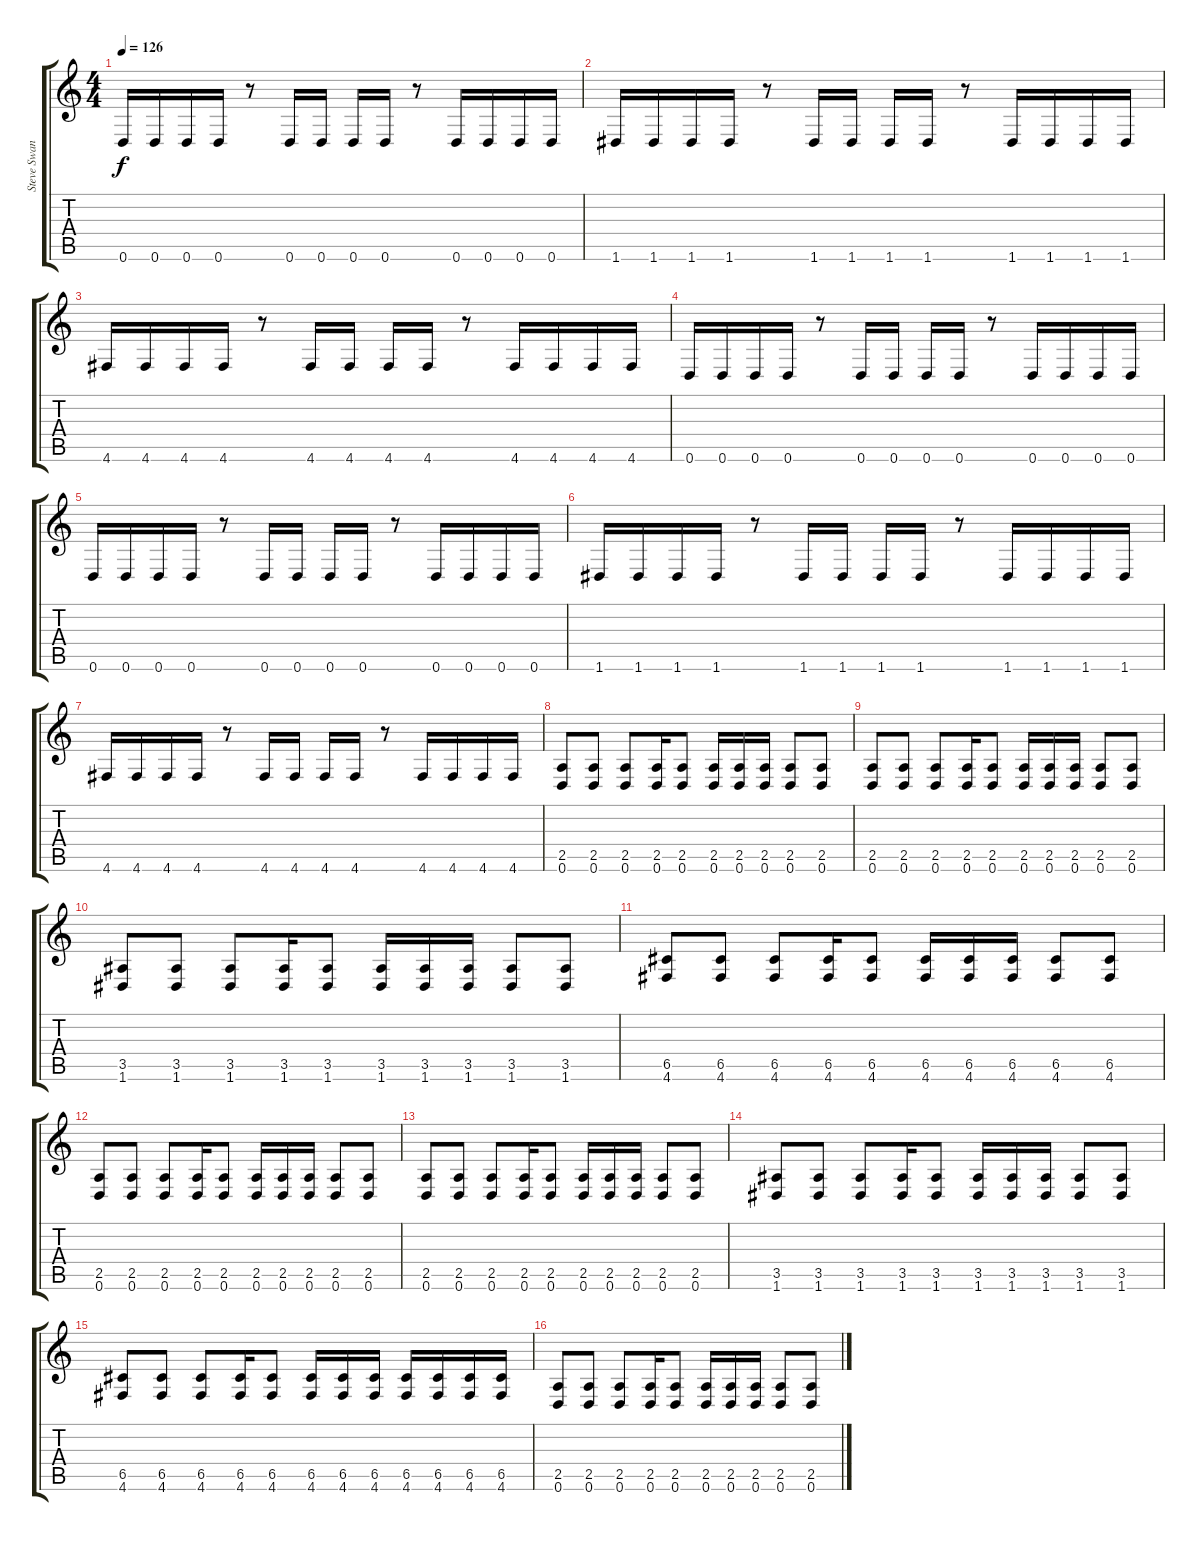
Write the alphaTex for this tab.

\track ("Steve Swanson (Rythm Guitar)" "Steve Swan") {instrument distortionguitar}
\staff {score tabs}
\tuning (D4 A3 F3 C3 G2 D2) {hide}
\ts (4 4)
\tempo 126
\clef g2
\ks c
0.6.16{dy f} 0.6.16 0.6.16 0.6.16 r.8 0.6.16 0.6.16 0.6.16 0.6.16 r.8 0.6.16 0.6.16 0.6.16 0.6.16 |
1.6.16 1.6.16 1.6.16 1.6.16 r.8 1.6.16 1.6.16 1.6.16 1.6.16 r.8 1.6.16 1.6.16 1.6.16 1.6.16 |
4.6.16 4.6.16 4.6.16 4.6.16 r.8 4.6.16 4.6.16 4.6.16 4.6.16 r.8 4.6.16 4.6.16 4.6.16 4.6.16 |
0.6.16 0.6.16 0.6.16 0.6.16 r.8 0.6.16 0.6.16 0.6.16 0.6.16 r.8 0.6.16 0.6.16 0.6.16 0.6.16 |
0.6.16 0.6.16 0.6.16 0.6.16 r.8 0.6.16 0.6.16 0.6.16 0.6.16 r.8 0.6.16 0.6.16 0.6.16 0.6.16 |
1.6.16 1.6.16 1.6.16 1.6.16 r.8 1.6.16 1.6.16 1.6.16 1.6.16 r.8 1.6.16 1.6.16 1.6.16 1.6.16 |
4.6.16 4.6.16 4.6.16 4.6.16 r.8 4.6.16 4.6.16 4.6.16 4.6.16 r.8 4.6.16 4.6.16 4.6.16 4.6.16 |
(2.5 0.6).8 (2.5 0.6).8 (2.5 0.6).8 (2.5 0.6).16 (2.5 0.6).8 (2.5 0.6).16 (2.5 0.6).16 (2.5 0.6).16 (2.5 0.6).8 (2.5 0.6).8 |
(2.5 0.6).8 (2.5 0.6).8 (2.5 0.6).8 (2.5 0.6).16 (2.5 0.6).8 (2.5 0.6).16 (2.5 0.6).16 (2.5 0.6).16 (2.5 0.6).8 (2.5 0.6).8 |
(3.5 1.6).8 (3.5 1.6).8 (3.5 1.6).8 (3.5 1.6).16 (3.5 1.6).8 (3.5 1.6).16 (3.5 1.6).16 (3.5 1.6).16 (3.5 1.6).8 (3.5 1.6).8 |
(6.5 4.6).8 (6.5 4.6).8 (6.5 4.6).8 (6.5 4.6).16 (6.5 4.6).8 (6.5 4.6).16 (6.5 4.6).16 (6.5 4.6).16 (6.5 4.6).8 (6.5 4.6).8 |
(2.5 0.6).8 (2.5 0.6).8 (2.5 0.6).8 (2.5 0.6).16 (2.5 0.6).8 (2.5 0.6).16 (2.5 0.6).16 (2.5 0.6).16 (2.5 0.6).8 (2.5 0.6).8 |
(2.5 0.6).8 (2.5 0.6).8 (2.5 0.6).8 (2.5 0.6).16 (2.5 0.6).8 (2.5 0.6).16 (2.5 0.6).16 (2.5 0.6).16 (2.5 0.6).8 (2.5 0.6).8 |
(3.5 1.6).8 (3.5 1.6).8 (3.5 1.6).8 (3.5 1.6).16 (3.5 1.6).8 (3.5 1.6).16 (3.5 1.6).16 (3.5 1.6).16 (3.5 1.6).8 (3.5 1.6).8 |
(6.5 4.6).8 (6.5 4.6).8 (6.5 4.6).8 (6.5 4.6).16 (6.5 4.6).8 (6.5 4.6).16 (6.5 4.6).16 (6.5 4.6).16 (6.5 4.6).16 (6.5 4.6).16 (6.5 4.6).16 (6.5 4.6).16 |
(2.5 0.6).8 (2.5 0.6).8 (2.5 0.6).8 (2.5 0.6).16 (2.5 0.6).8 (2.5 0.6).16 (2.5 0.6).16 (2.5 0.6).16 (2.5 0.6).8 (2.5 0.6).8
